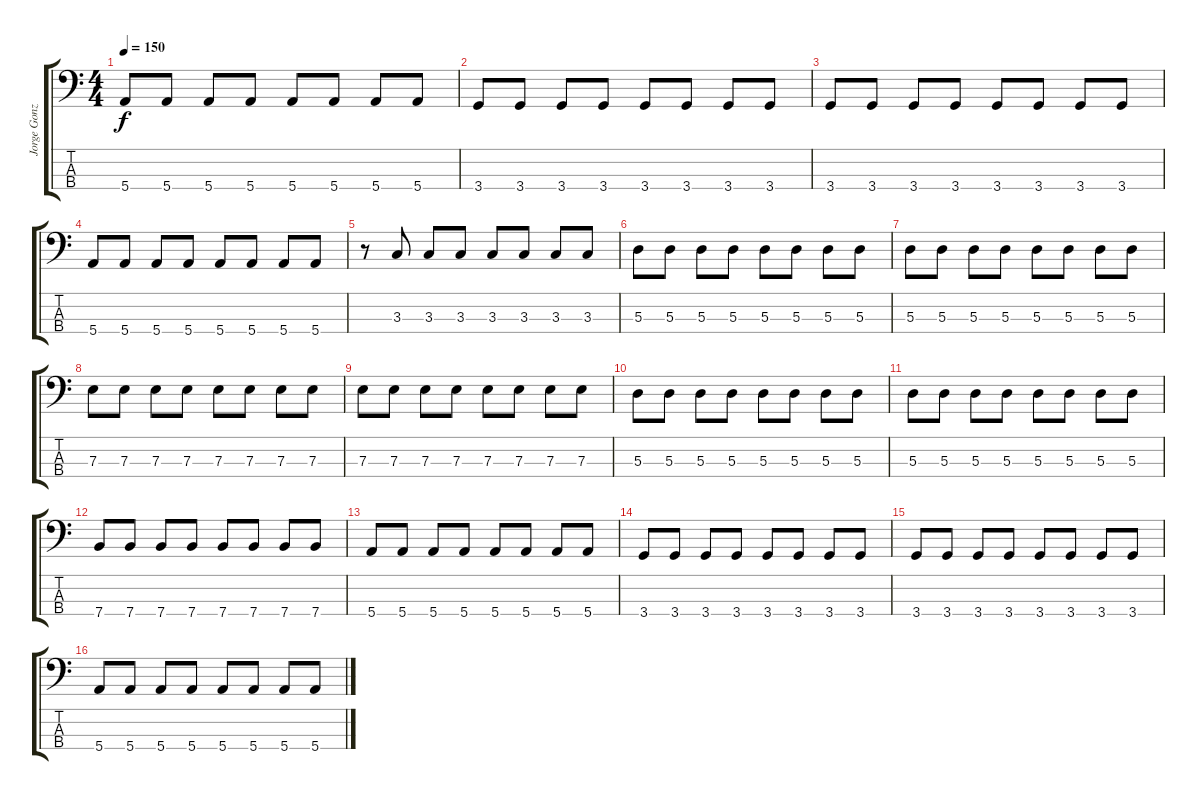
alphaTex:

\track ("Jorge Gonzalez" "Jorge Gonz") {instrument electricbasspick}
\staff {score tabs}
\tuning (G2 D2 A1 E1) {hide}
\ts (4 4)
\tempo 150
\clef f4
\ks c
5.4.8{dy f} 5.4.8 5.4.8 5.4.8 5.4.8 5.4.8 5.4.8 5.4.8 |
3.4.8 3.4.8 3.4.8 3.4.8 3.4.8 3.4.8 3.4.8 3.4.8 |
3.4.8 3.4.8 3.4.8 3.4.8 3.4.8 3.4.8 3.4.8 3.4.8 |
5.4.8 5.4.8 5.4.8 5.4.8 5.4.8 5.4.8 5.4.8 5.4.8 |
r.8 3.3.8 3.3.8 3.3.8 3.3.8 3.3.8 3.3.8 3.3.8 |
5.3.8 5.3.8 5.3.8 5.3.8 5.3.8 5.3.8 5.3.8 5.3.8 |
5.3.8 5.3.8 5.3.8 5.3.8 5.3.8 5.3.8 5.3.8 5.3.8 |
7.3.8 7.3.8 7.3.8 7.3.8 7.3.8 7.3.8 7.3.8 7.3.8 |
7.3.8 7.3.8 7.3.8 7.3.8 7.3.8 7.3.8 7.3.8 7.3.8 |
5.3.8 5.3.8 5.3.8 5.3.8 5.3.8 5.3.8 5.3.8 5.3.8 |
5.3.8 5.3.8 5.3.8 5.3.8 5.3.8 5.3.8 5.3.8 5.3.8 |
7.4.8 7.4.8 7.4.8 7.4.8 7.4.8 7.4.8 7.4.8 7.4.8 |
5.4.8 5.4.8 5.4.8 5.4.8 5.4.8 5.4.8 5.4.8 5.4.8 |
3.4.8 3.4.8 3.4.8 3.4.8 3.4.8 3.4.8 3.4.8 3.4.8 |
3.4.8 3.4.8 3.4.8 3.4.8 3.4.8 3.4.8 3.4.8 3.4.8 |
5.4.8 5.4.8 5.4.8 5.4.8 5.4.8 5.4.8 5.4.8 5.4.8
